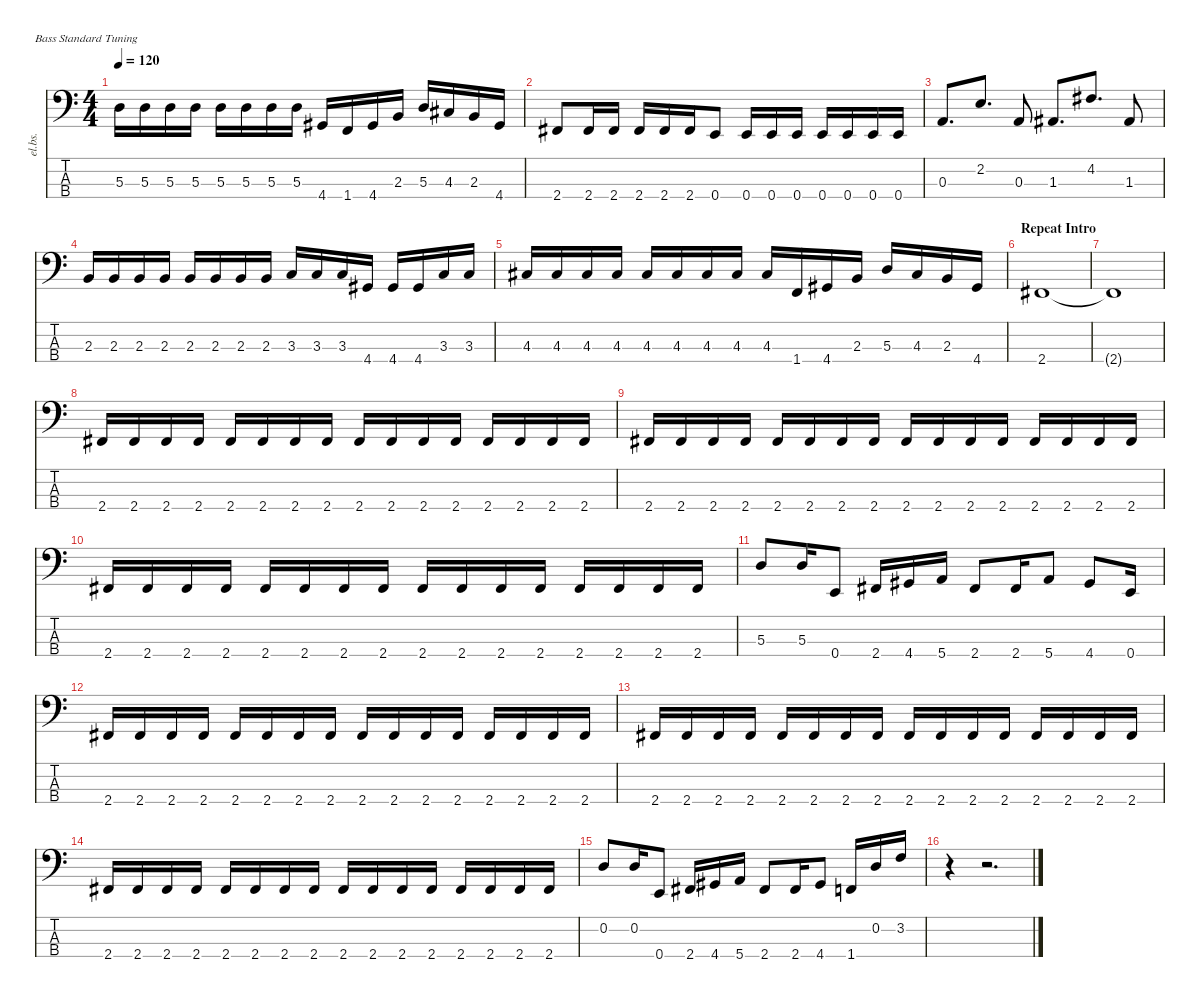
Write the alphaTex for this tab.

\defaultSystemsLayout 4
\hideDynamics
\bracketExtendMode nobrackets
\track ("Bass Guitar" "el.bs.") {instrument electricbasspick}
\staff {score tabs}
\tuning (G2 D2 A1 E1)
\ts (4 4)
\tempo 120
\clef f4
\ks c
5.3.16{dy f} 5.3.16 5.3.16 5.3.16 5.3.16 5.3.16 5.3.16 5.3.16 4.4{acc #}.16 1.4.16 4.4{acc #}.16 2.3.16 5.3.16 4.3{acc #}.16 2.3.16 4.4{acc #}.16 |
2.4{acc #}.8 2.4{acc #}.16 2.4{acc #}.16 2.4{acc #}.16 2.4{acc #}.16 2.4{acc #}.16 0.4.8 0.4.16 0.4.16 0.4.16 0.4.16 0.4.16 0.4.16 0.4.16 |
0.3.8{d} 2.2.8{d} 0.3.8 1.3{acc #}.8{d} 4.2{acc #}.8{d} 1.3{acc #}.8 |
2.3.16 2.3.16 2.3.16 2.3.16 2.3.16 2.3.16 2.3.16 2.3.16 3.3.16 3.3.16 3.3.16 4.4{acc #}.16 4.4{acc #}.16 4.4{acc #}.16 3.3.16 3.3.16 |
4.3{acc #}.16 4.3{acc #}.16 4.3{acc #}.16 4.3{acc #}.16 4.3{acc #}.16 4.3{acc #}.16 4.3{acc #}.16 4.3{acc #}.16 4.3{acc #}.16 1.4.16 4.4{acc #}.16 2.3.16 5.3.16 4.3{acc #}.16 2.3.16 4.4{acc #}.16 |
\section ("" "Repeat Intro")
2.4{acc #}.1 |
2.4{t acc #}.1 |
2.4{acc #}.16 2.4{acc #}.16 2.4{acc #}.16 2.4{acc #}.16 2.4{acc #}.16 2.4{acc #}.16 2.4{acc #}.16 2.4{acc #}.16 2.4{acc #}.16 2.4{acc #}.16 2.4{acc #}.16 2.4{acc #}.16 2.4{acc #}.16 2.4{acc #}.16 2.4{acc #}.16 2.4{acc #}.16 |
2.4{acc #}.16 2.4{acc #}.16 2.4{acc #}.16 2.4{acc #}.16 2.4{acc #}.16 2.4{acc #}.16 2.4{acc #}.16 2.4{acc #}.16 2.4{acc #}.16 2.4{acc #}.16 2.4{acc #}.16 2.4{acc #}.16 2.4{acc #}.16 2.4{acc #}.16 2.4{acc #}.16 2.4{acc #}.16 |
2.4{acc #}.16 2.4{acc #}.16 2.4{acc #}.16 2.4{acc #}.16 2.4{acc #}.16 2.4{acc #}.16 2.4{acc #}.16 2.4{acc #}.16 2.4{acc #}.16 2.4{acc #}.16 2.4{acc #}.16 2.4{acc #}.16 2.4{acc #}.16 2.4{acc #}.16 2.4{acc #}.16 2.4{acc #}.16 |
5.3.8 5.3.16 0.4.8 2.4{acc #}.16 4.4{acc #}.16 5.4.16 2.4{acc #}.8 2.4{acc #}.16 5.4.8 4.4{acc #}.8 0.4.16 |
2.4{acc #}.16 2.4{acc #}.16 2.4{acc #}.16 2.4{acc #}.16 2.4{acc #}.16 2.4{acc #}.16 2.4{acc #}.16 2.4{acc #}.16 2.4{acc #}.16 2.4{acc #}.16 2.4{acc #}.16 2.4{acc #}.16 2.4{acc #}.16 2.4{acc #}.16 2.4{acc #}.16 2.4{acc #}.16 |
2.4{acc #}.16 2.4{acc #}.16 2.4{acc #}.16 2.4{acc #}.16 2.4{acc #}.16 2.4{acc #}.16 2.4{acc #}.16 2.4{acc #}.16 2.4{acc #}.16 2.4{acc #}.16 2.4{acc #}.16 2.4{acc #}.16 2.4{acc #}.16 2.4{acc #}.16 2.4{acc #}.16 2.4{acc #}.16 |
2.4{acc #}.16 2.4{acc #}.16 2.4{acc #}.16 2.4{acc #}.16 2.4{acc #}.16 2.4{acc #}.16 2.4{acc #}.16 2.4{acc #}.16 2.4{acc #}.16 2.4{acc #}.16 2.4{acc #}.16 2.4{acc #}.16 2.4{acc #}.16 2.4{acc #}.16 2.4{acc #}.16 2.4{acc #}.16 |
0.2.8 0.2.16 0.4.8 2.4{acc #}.16 4.4{acc #}.16 5.4.16 2.4{acc #}.8 2.4{acc #}.16 4.4{acc #}.8 1.4.16 0.2.16 3.2.16 |
r.4 r.2{d}
